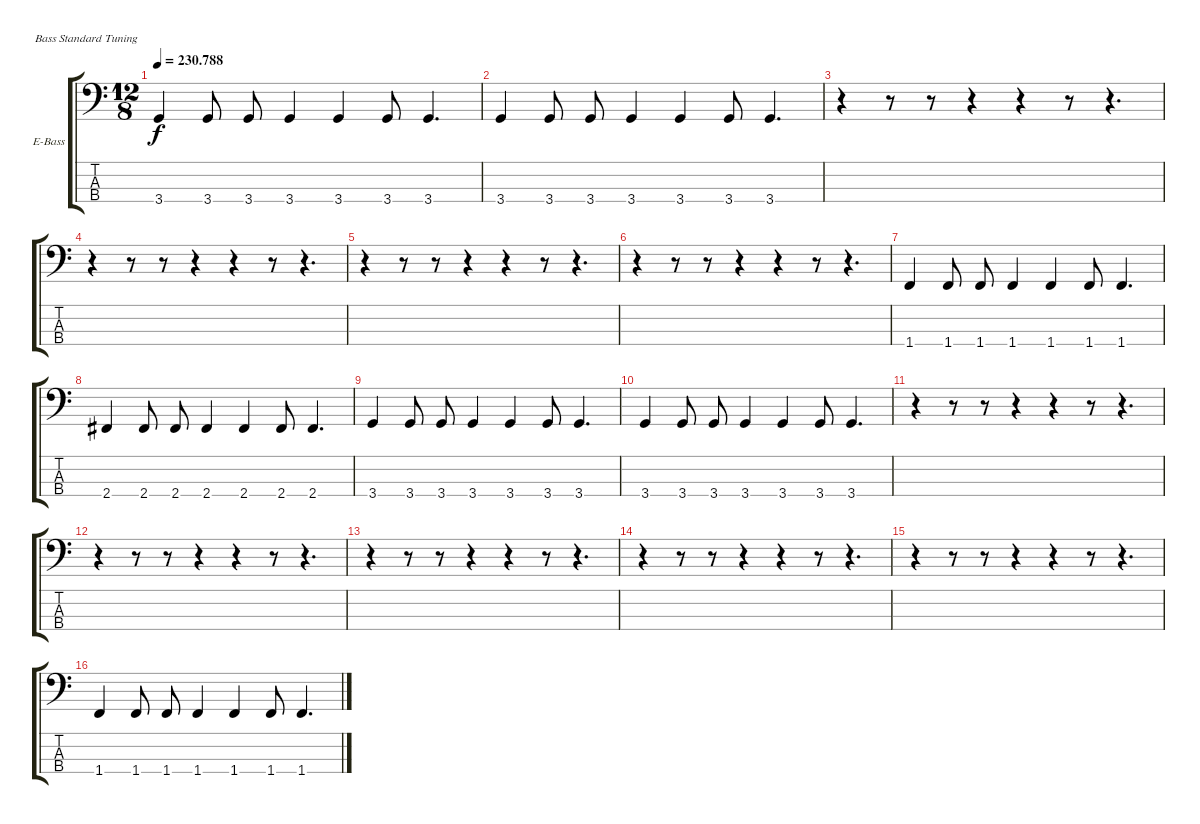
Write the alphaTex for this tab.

\bracketExtendMode groupsimilarinstruments
\firstSystemTrackNameOrientation horizontal
\otherSystemsTrackNameOrientation horizontal
\track ("Бас" "E-Bass") {instrument electricbassfinger}
\staff {score tabs}
\tuning (G2 D2 A1 E1)
\ts (12 8)
\tempo
230.788
\accidentals auto
\clef f4
\ottava regular
\simile none
\ks c
3.4.4{dy f} 3.4.8 3.4.8 3.4.4 3.4.4 3.4.8 3.4.4{d} |
3.4.4 3.4.8 3.4.8 3.4.4 3.4.4 3.4.8 3.4.4{d} |
r.4 r.8 r.8 r.4 r.4 r.8 r.4{d} |
r.4 r.8 r.8 r.4 r.4 r.8 r.4{d} |
r.4 r.8 r.8 r.4 r.4 r.8 r.4{d} |
r.4 r.8 r.8 r.4 r.4 r.8 r.4{d} |
1.4.4 1.4.8 1.4.8 1.4.4 1.4.4 1.4.8 1.4.4{d} |
2.4.4 2.4.8 2.4.8 2.4.4 2.4.4 2.4.8 2.4.4{d} |
3.4.4 3.4.8 3.4.8 3.4.4 3.4.4 3.4.8 3.4.4{d} |
3.4.4 3.4.8 3.4.8 3.4.4 3.4.4 3.4.8 3.4.4{d} |
r.4 r.8 r.8 r.4 r.4 r.8 r.4{d} |
r.4 r.8 r.8 r.4 r.4 r.8 r.4{d} |
r.4 r.8 r.8 r.4 r.4 r.8 r.4{d} |
r.4 r.8 r.8 r.4 r.4 r.8 r.4{d} |
r.4 r.8 r.8 r.4 r.4 r.8 r.4{d} |
1.4.4 1.4.8 1.4.8 1.4.4 1.4.4 1.4.8 1.4.4{d}
